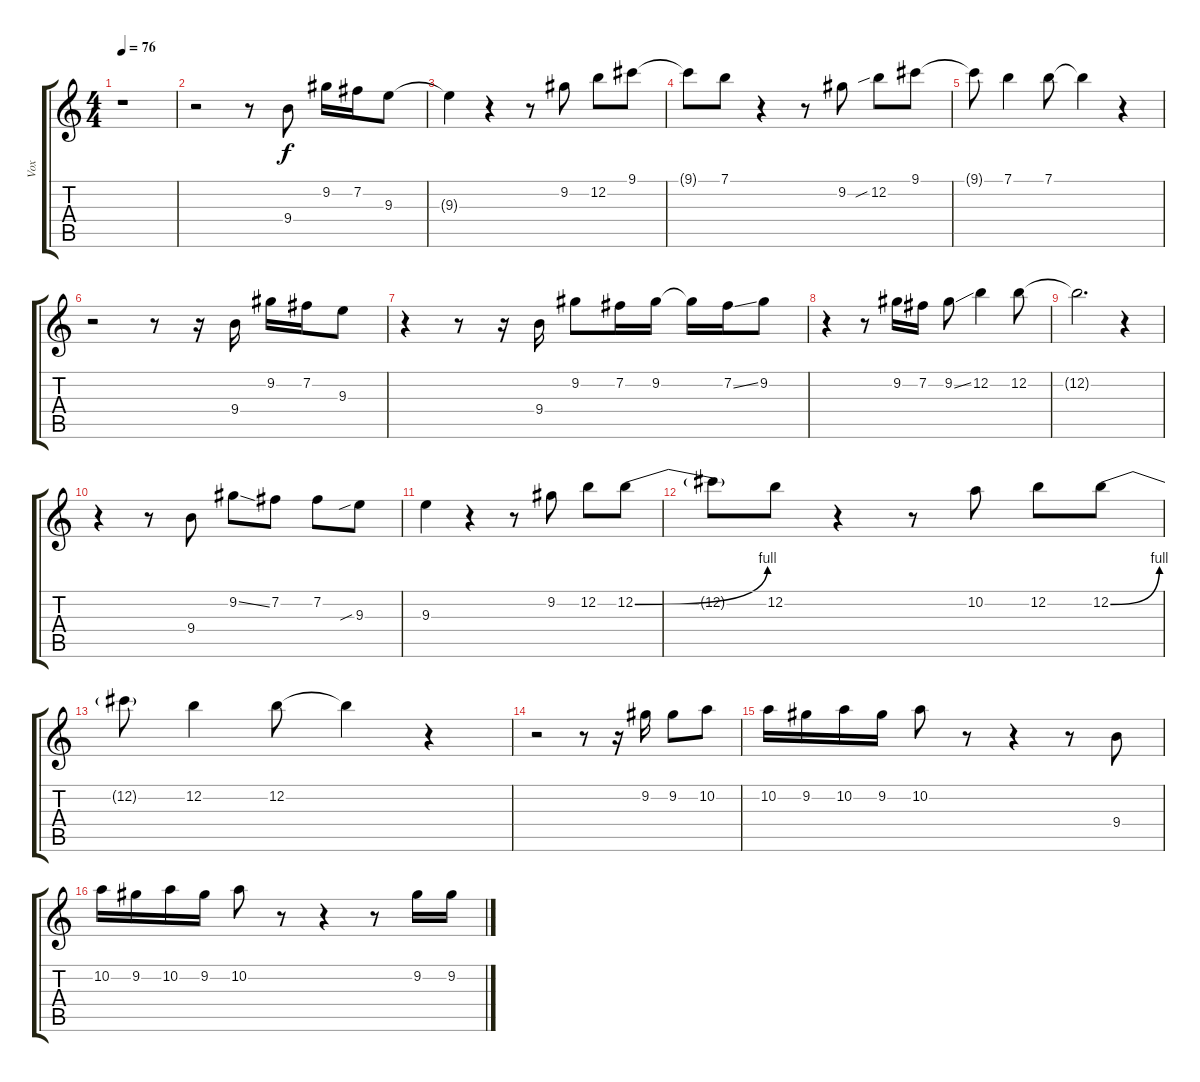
\track ("Vox" "Vox") {instrument overdrivenguitar}
\staff {score tabs}
\tuning (E4 B3 G3 D3 A2 E2) {hide}
\ts (4 4)
\tempo 76
\clef g2
\ks c
r.1{dy f instrument overdrivenguitar} |
r.2 r.8 9.4.8 9.2.16 7.2.16 9.3.8 |
9.3{t}.4 r.4 r.8 9.2.8 12.2.8 9.1.8 |
9.1{t}.8 7.1.8 r.4 r.8 9.2.8 12.2{sib}.8 9.1.8 |
9.1{t}.8 7.1.4 7.1.8 7.1{t}.4 r.4 |
r.2 r.8 r.16 9.4.16 9.2.16 7.2.16 9.3.8 |
r.4 r.8 r.16 9.4.16 9.2.8 7.2.16 9.2.16 9.2{t}.16 7.2{ss}.16 9.2.8 |
r.4 r.8 9.2.16 7.2.16 9.2{ss}.8 12.2.4 12.2.8 |
12.2{t}.2{d} r.4 |
r.4 r.8 9.4.8 9.2{ss}.8 7.2.8 7.2.8 9.3{sib}.8 |
9.3.4 r.4 r.8 9.2.8 12.2.8 12.2{be (bend 0 0 60 4)}.8 |
12.2{t}.8 12.2.8 r.4 r.8 10.2.8 12.2.8 12.2{be (bend 0 0 60 4)}.8 |
12.2{t}.8 12.2.4 12.2.8 12.2{t}.4 r.4 |
r.2 r.8 r.16 9.2.16 9.2.8 10.2.8 |
10.2.16 9.2.16 10.2.16 9.2.16 10.2.8 r.8 r.4 r.8 9.4.8 |
10.2.16 9.2.16 10.2.16 9.2.16 10.2.8 r.8 r.4 r.8 9.2.16 9.2.16
